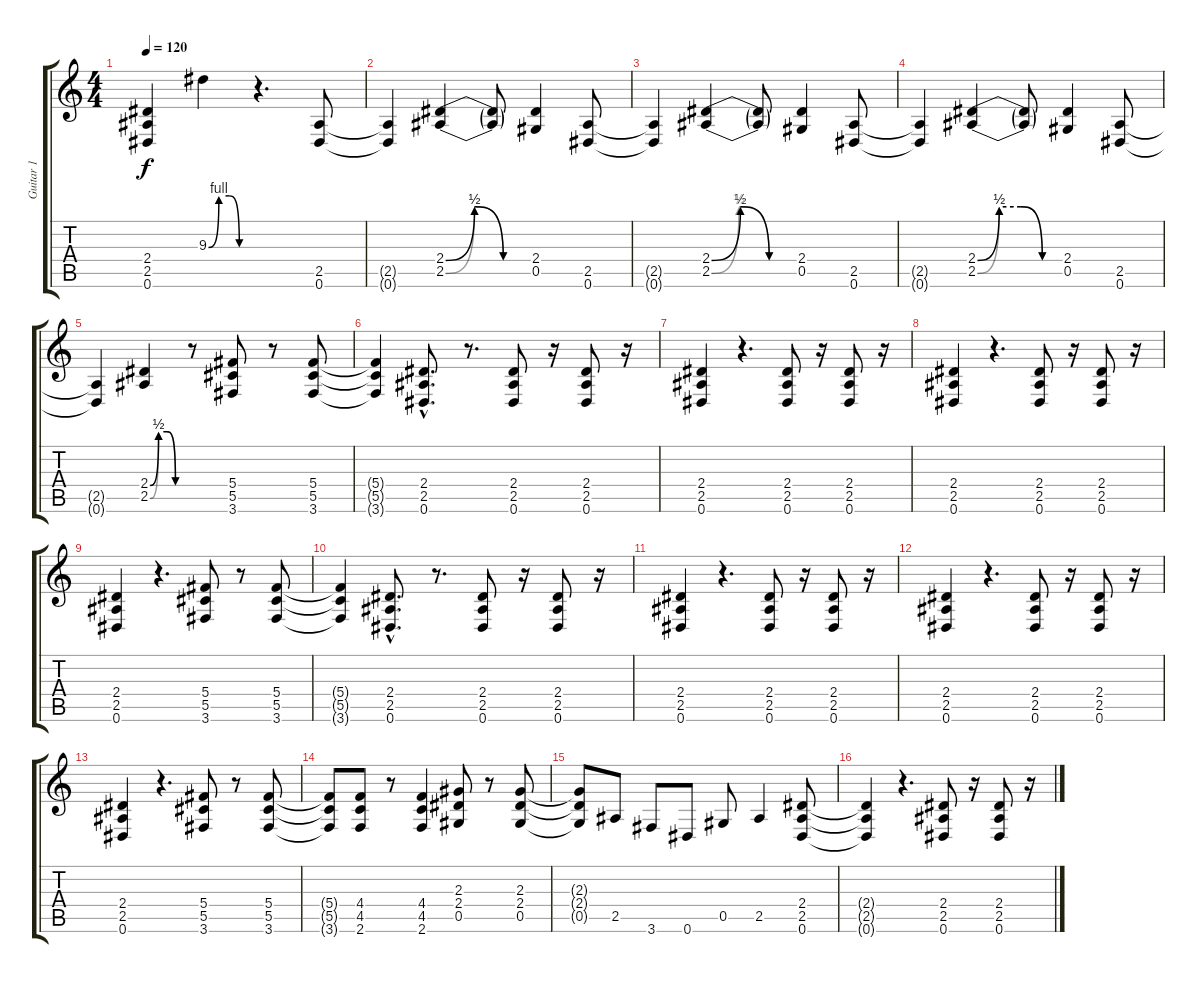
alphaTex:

\track ("Guitar 1" "Guitar 1") {instrument distortionguitar}
\staff {score tabs}
\tuning (Eb4 Bb3 Gb3 Db3 Ab2 Eb2) {hide}
\ts (4 4)
\tempo 120
\clef g2
\ks c
(2.4{t} 2.5{t} 0.6{t}).4{dy f} 9.3{be (custom 0 0 15 4 30 4 45 0 60 0)}.4 r.4{d} (2.5 0.6).8 |
(2.5{t} 0.6{t}).4 (2.4{be (custom 0 0 20 2 40 0 60 0)} 2.5{be (custom 0 0 20 2 40 0 60 0)}).4 (2.4{t} 2.5{t}).8 (2.4 0.5).4 (2.5 0.6).8 |
(2.5{t} 0.6{t}).4 (2.4{be (custom 0 0 20 2 40 0 60 0)} 2.5{be (custom 0 0 19 2 40 0 60 0)}).4 (2.4{t} 2.5{t}).8 (2.4 0.5).4 (2.5 0.6).8 |
(2.5{t} 0.6{t}).4 (2.4{be (custom 0 0 15 2 30 2 45 0 60 0)} 2.5{be (custom 0 0 15 2 30 2 45 0 60 0)}).4 (2.4{t} 2.5{t}).8 (2.4 0.5).4 (2.5 0.6).8 |
(2.5{t} 0.6{t}).4 (2.4{be (custom 0 0 15 2 30 2 45 0 60 0)} 2.5{be (custom 0 0 15 2 30 2 45 0 60 0)}).4 r.8 (5.4 5.5 3.6).8 r.8 (5.4 5.5 3.6).8 |
(5.4{t} 5.5{t} 3.6{t}).4 (2.4{hac} 2.5{hac} 0.6{hac}).8{d} r.8{d} (2.4 2.5 0.6).8 r.16 (2.4 2.5 0.6).8 r.16 |
(2.4 2.5 0.6).4 r.4{d} (2.4 2.5 0.6).8 r.16 (2.4 2.5 0.6).8 r.16 |
(2.4 2.5 0.6).4 r.4{d} (2.4 2.5 0.6).8 r.16 (2.4 2.5 0.6).8 r.16 |
(2.4 2.5 0.6).4 r.4{d} (5.4 5.5 3.6).8 r.8 (5.4 5.5 3.6).8 |
(5.4{t} 5.5{t} 3.6{t}).4 (2.4{hac} 2.5{hac} 0.6{hac}).8{d} r.8{d} (2.4 2.5 0.6).8 r.16 (2.4 2.5 0.6).8 r.16 |
(2.4 2.5 0.6).4 r.4{d} (2.4 2.5 0.6).8 r.16 (2.4 2.5 0.6).8 r.16 |
(2.4 2.5 0.6).4 r.4{d} (2.4 2.5 0.6).8 r.16 (2.4 2.5 0.6).8 r.16 |
(2.4 2.5 0.6).4 r.4{d} (5.4 5.5 3.6).8 r.8 (5.4 5.5 3.6).8 |
(5.4{t} 5.5{t} 3.6{t}).8 (4.4 4.5 2.6).8 r.8 (4.4 4.5 2.6).4 (2.3 2.4 0.5).8 r.8 (2.3 2.4 0.5).8 |
(2.3{t} 2.4{t} 0.5{t}).8 2.5.8 3.6.8 0.6.8 0.5.8 2.5.4 (2.4 2.5 0.6).8 |
(2.4{t} 2.5{t} 0.6{t}).4 r.4{d} (2.4 2.5 0.6).8 r.16 (2.4 2.5 0.6).8 r.16
